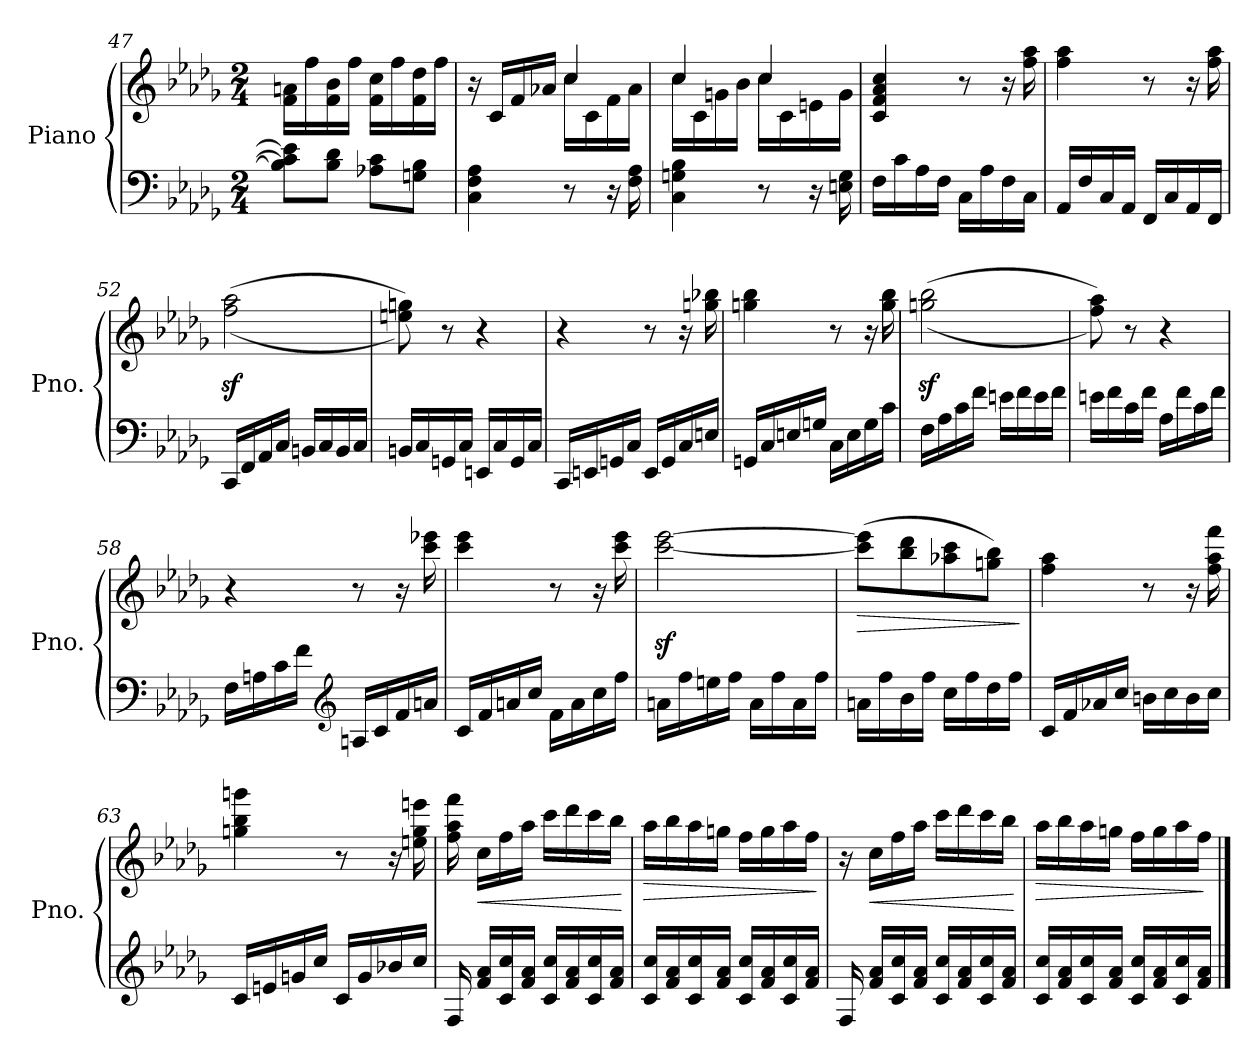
**kern	**kern	**dynam
*part1	*part1	*part1
*staff2	*staff1	*staff1/2
*I"Piano	*	*
*I'Pno.	*	*
*clefF4	*clefG2	*
*k[b-e-a-d-g-]	*k[b-e-a-d-g-]	*
*M2/4	*M2/4	*
=47	=47	=47
8B-\] 8c\] 8e-\]L	16f\ 16an\LL	.
.	16ff\	.
8B-\ 8d-\J	16f\ 16b-\	.
.	16ff\JJ	.
8A-X\ 8c\L	16f\ 16cc\LL	.
.	16ff\	.
8Gn\ 8B-\J	16f\ 16dd-\	.
.	16ff\JJ	.
=48	=48	=48
*	*^	*
4C\ 4F\ 4A-\	16r	4ryy	.
.	16c/LL	.	.
.	16f/	.	.
.	16a-X/JJ	.	.
8r	4cc/	16cc\LL	.
.	.	16c\	.
16r	.	16f\	.
16F\ 16A-\	.	16a-\JJ	.
!!LO:LB:g=z	!!
=49	=49	=49	=49
4C\ 4Gn\ 4B-\	4cc/	16cc\LL	.
.	.	16c\	.
.	.	16gn\	.
.	.	16b-\JJ	.
8r	4cc/	16cc\LL	.
.	.	16c\	.
16r	.	16en\	.
16En\ 16G\	.	16g\JJ	.
*	*v	*v	*
=50	=50	=50
16F\LL	4c/ 4f/ 4a-/ 4cc/	.
16c\	.	.
16A-\	.	.
16F\JJ	.	.
16C\LL	8r	.
16A-\	.	.
16F\	16r	.
16C\JJ	16ff\ 16aa-\	.
=51	=51	=51
16AA-/LL	4ff\ 4aa-\	.
16F/	.	.
16C/	.	.
16AA-/JJ	.	.
16FF/LL	8r	.
16C/	.	.
16AA-/	16r	.
16FF/JJ	16ff\ 16aa-\	.
=52	=52	=52
16CC/LL	(>(<2ff\z< 2aa-\z<	.
16FF/	.	.
16AA-/	.	.
16C/JJ	.	.
16BBn/LL	.	.
16C/	.	.
16BB/	.	.
16C/JJ	.	.
=53	=53	=53
16BBn/LL	8een\ 8ggn\))	.
16C/	.	.
16GGn/	8r	.
16C/JJ	.	.
16EEn/LL	4r	.
16C/	.	.
16GG/	.	.
16C/JJ	.	.
!!LO:LB:g=z
=54	=54	=54
16CC/LL	4r	.
16EEn/	.	.
16GGn/	.	.
16C/JJ	.	.
16EE/LL	8r	.
16GG/	.	.
16C/	16r	.
16En/JJ	16ggn\ 16bb-X\	.
=55	=55	=55
16GGn/LL	4ggn\ 4bb-\	.
16C/	.	.
16En/	.	.
16Gn/JJ	.	.
16C\LL	8r	.
16E\	.	.
16G\	16r	.
16c\JJ	16gg\ 16bb-\	.
=56	=56	=56
16F\LL	(>(<2ggn\z< 2bb-\z<	.
16A-\	.	.
16c\	.	.
16f\JJ	.	.
16en\LL	.	.
16f\	.	.
16e\	.	.
16f\JJ	.	.
=57	=57	=57
16en\LL	8ff\ 8aa-\))	.
16f\	.	.
16c\	8r	.
16f\JJ	.	.
16A-\LL	4r	.
16f\	.	.
16c\	.	.
16f\JJ	.	.
!!LO:PB:g=z
=58	=58	=58
16F\LL	4r	.
16An\	.	.
16c\	.	.
16f\JJ	.	.
*clefG2	*	*
16An/LL	8r	.
16c/	.	.
16f/	16r	.
16an/JJ	16ccc\ 16eee-X\	.
=59	=59	=59
16c/LL	4ccc\ 4eee-\	.
16f/	.	.
16an/	.	.
16cc/JJ	.	.
16f\LL	8r	.
16a\	.	.
16cc\	16r	.
16ff\JJ	16ccc\ 16eee-\	.
=60	=60	=60
16an\LL	[2ccc\z< [2eee-\z<	.
16ff\	.	.
16een\	.	.
16ff\JJ	.	.
16a\LL	.	.
16ff\	.	.
16a\	.	.
16ff\JJ	.	.
=61	=61	=61
!	!	!LO:HP:b
16an\LL	(>8ccc\] 8eee-\]L	>
16ff\	.	.
16b-\	8bb-\ 8ddd-\	.
16ff\JJ	.	.
16cc\LL	8aa-X\ 8ccc\	.
16ff\	.	.
16dd-\	8ggn\ 8bb-\J)	.
16ff\JJ	.	.
.	.	]
=62	=62	=62
16c/LL	4ff\ 4aa-\	.
16f/	.	.
16a-X/	.	.
16cc/JJ	.	.
16bn\LL	8r	.
16cc\	.	.
16b\	16r	.
16cc\JJ	16ff\ 16aa-\ 16fff\	.
!!LO:LB:g=z
=63	=63	=63
16c/LL	4ggn\ 4bb-\ 4gggn\	.
16en/	.	.
16gn/	.	.
16cc/JJ	.	.
16c/LL	8r	.
16g/	.	.
16b-X/	16r	.
16cc/JJ	16een\ 16gg\ 16eeen\	.
=64	=64	=64
16F/	16ff\ 16aa-\ 16fff\	.
!	!	!LO:HP:b
16f/ 16a-/LL	16cc\LL	<
16c/ 16cc/	16ff\	.
16f/ 16a-/JJ	16aa-\JJ	.
16c/ 16cc/LL	16ccc\LL	.
16f/ 16a-/	16ddd-\	.
16c/ 16cc/	16ccc\	.
16f/ 16a-/JJ	16bb-\JJ	.
.	.	[
=65	=65	=65
!	!	!LO:HP:b
16c/ 16cc/LL	16aa-\LL	>
16f/ 16a-/	16bb-\	.
16c/ 16cc/	16aa-\	.
16f/ 16a-/JJ	16ggn\JJ	.
16c/ 16cc/LL	16ff\LL	.
16f/ 16a-/	16gg\	.
16c/ 16cc/	16aa-\	.
16f/ 16a-/JJ	16ff\JJ	.
.	.	]
=66	=66	=66
16F/	16r	.
!	!	!LO:HP:b
16f/ 16a-/LL	16cc\LL	<
16c/ 16cc/	16ff\	.
16f/ 16a-/JJ	16aa-\JJ	.
16c/ 16cc/LL	16ccc\LL	.
16f/ 16a-/	16ddd-\	.
16c/ 16cc/	16ccc\	.
16f/ 16a-/JJ	16bb-\JJ	.
.	.	[
!!LO:LB:g=z
=67	=67	=67
!	!	!LO:HP:b
16c/ 16cc/LL	16aa-\LL	>
16f/ 16a-/	16bb-\	.
16c/ 16cc/	16aa-\	.
16f/ 16a-/JJ	16ggn\JJ	.
16c/ 16cc/LL	16ff\LL	.
16f/ 16a-/	16gg\	.
16c/ 16cc/	16aa-\	.
16f/ 16a-/JJ	16ff\JJ	.
.	.	]
==	==	==
*-	*-	*-
